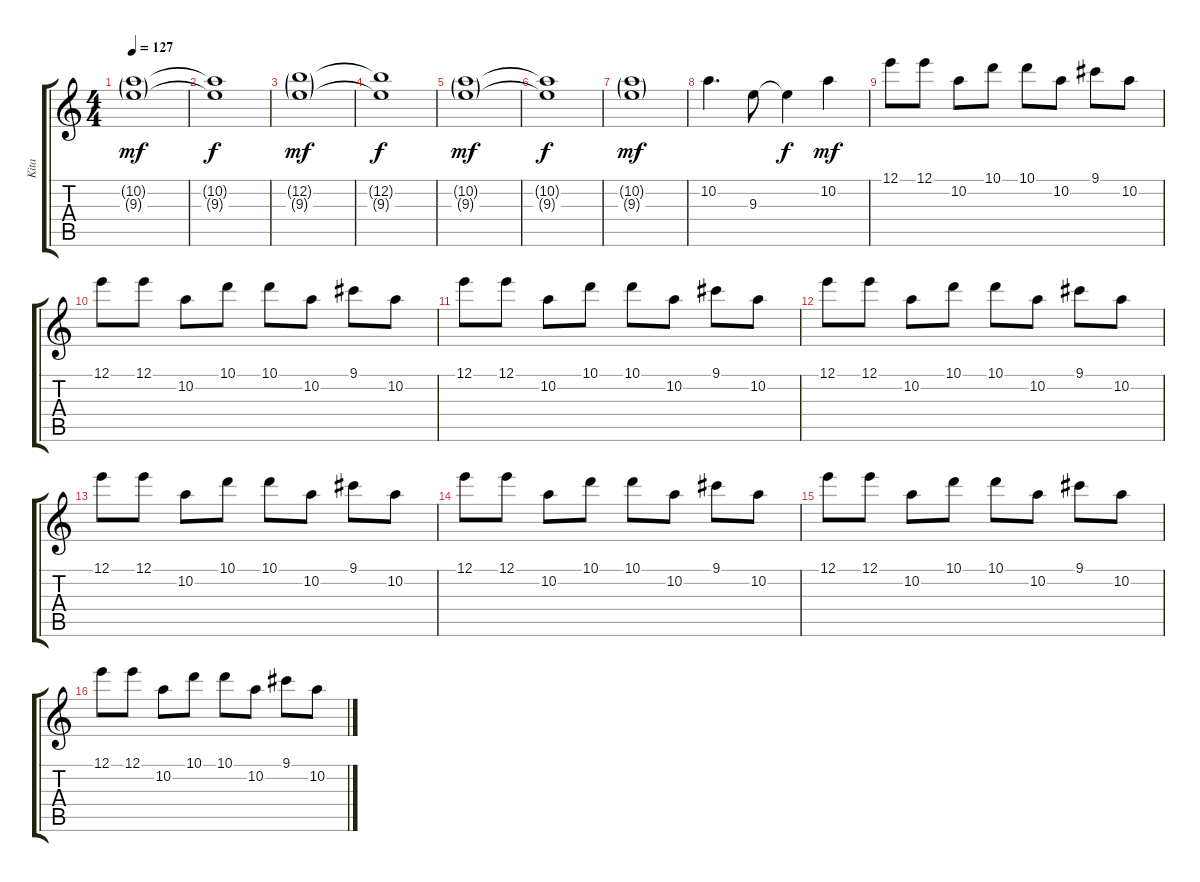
\track ("Kita" "Kita") {instrument electricguitarjazz}
\staff {score tabs}
\tuning (E4 B3 G3 D3 A2 E2) {hide}
\ts (4 4)
\tempo 127
\clef g2
\ks c
(10.2{g} 9.3{g}).1{dy mf} |
(10.2{t} 9.3{t}).1{dy f} |
(12.2{g} 9.3{g}).1{dy mf} |
(12.2{t} 9.3{t}).1{dy f} |
(10.2{g} 9.3{g}).1{dy mf} |
(10.2{t} 9.3{t}).1{dy f} |
(10.2{g} 9.3{g}).1{dy mf} |
10.2.4{d} 9.3.8 9.3{t}.4{dy f} 10.2.4{dy mf} |
12.1.8 12.1.8 10.2.8 10.1.8 10.1.8 10.2.8 9.1.8 10.2.8 |
12.1.8 12.1.8 10.2.8 10.1.8 10.1.8 10.2.8 9.1.8 10.2.8 |
12.1.8 12.1.8 10.2.8 10.1.8 10.1.8 10.2.8 9.1.8 10.2.8 |
12.1.8 12.1.8 10.2.8 10.1.8 10.1.8 10.2.8 9.1.8 10.2.8 |
12.1.8 12.1.8 10.2.8 10.1.8 10.1.8 10.2.8 9.1.8 10.2.8 |
12.1.8 12.1.8 10.2.8 10.1.8 10.1.8 10.2.8 9.1.8 10.2.8 |
12.1.8 12.1.8 10.2.8 10.1.8 10.1.8 10.2.8 9.1.8 10.2.8 |
12.1.8 12.1.8 10.2.8 10.1.8 10.1.8 10.2.8 9.1.8 10.2.8
